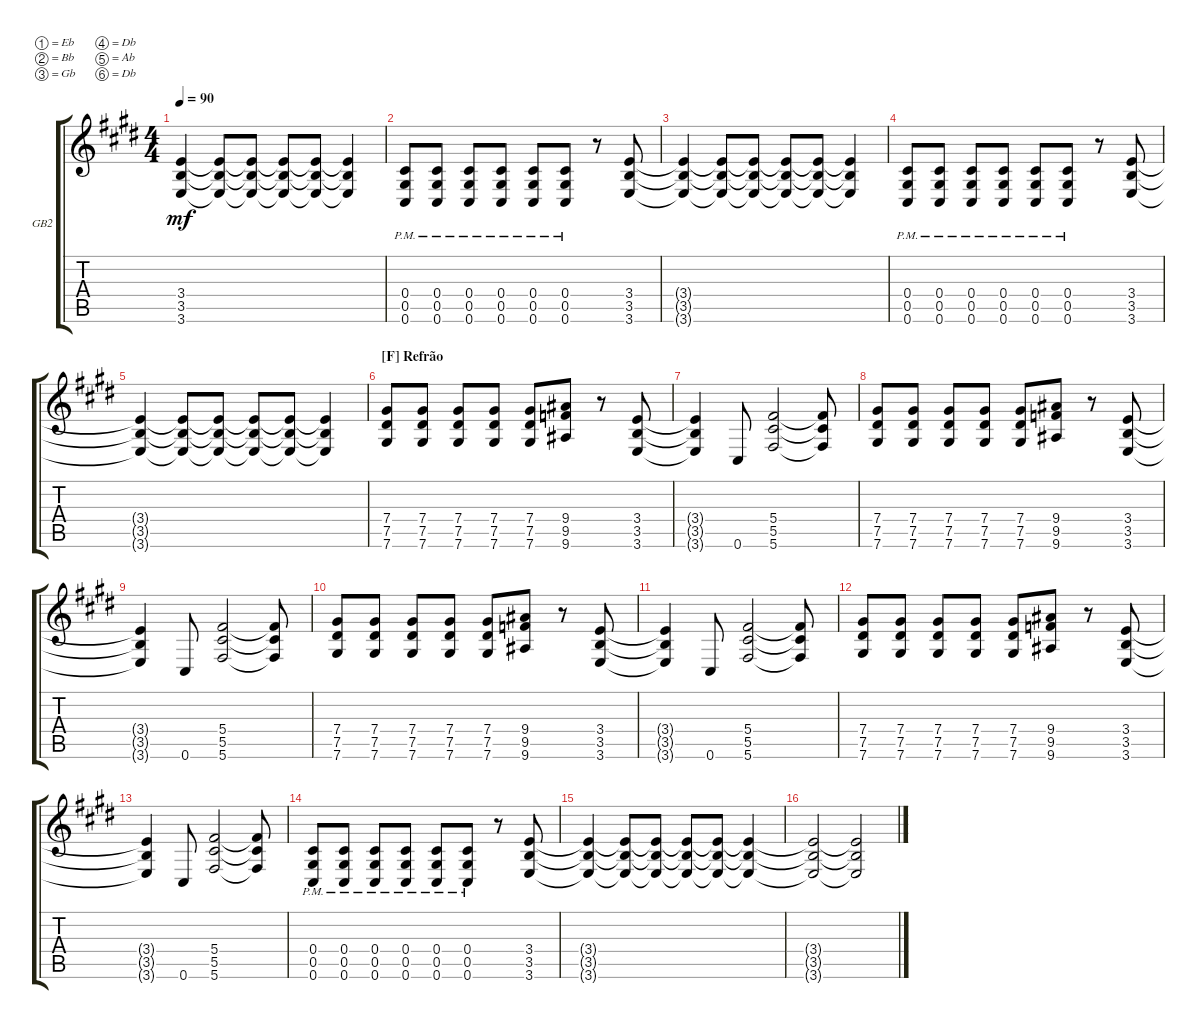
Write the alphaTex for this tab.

\defaultSystemsLayout 4
\bracketExtendMode groupsimilarinstruments
\firstSystemTrackNameOrientation horizontal
\otherSystemsTrackNameOrientation horizontal
\track ("Guitarra Base 2" "GB2") {multiBarRest instrument distortionguitar}
\staff {score tabs}
\tuning (Eb4 Bb3 Gb3 Db3 Ab2 Db2)
\ts (4 4)
\tempo 90
\clef g2
\ks e
(3.4{t} 3.5{t} 3.6{t}).4{dy mf} (3.5{t} 3.4{t} 3.6{t}).8 (3.4{t} 3.5{t} 3.6{t}).8 (3.6{t} 3.5{t} 3.4{t}).8 (3.5{t} 3.4{t} 3.6{t}).8 (3.5{t} 3.4{t} 3.6{t}).4 |
(0.6{pm} 0.5{pm} 0.4{pm}).8 (0.4{pm} 0.5{pm} 0.6{pm}).8 (0.6{pm} 0.5{pm} 0.4{pm}).8 (0.4{pm} 0.5{pm} 0.6{pm}).8 (0.6{pm} 0.5{pm} 0.4{pm}).8 (0.4{pm} 0.5{pm} 0.6{pm}).8 r.8 (3.6 3.5 3.4).8 |
(3.4{t} 3.5{t} 3.6{t}).4 (3.5{t} 3.4{t} 3.6{t}).8 (3.4{t} 3.5{t} 3.6{t}).8 (3.6{t} 3.5{t} 3.4{t}).8 (3.5{t} 3.4{t} 3.6{t}).8 (3.5{t} 3.4{t} 3.6{t}).4 |
(0.6{pm} 0.5{pm} 0.4{pm}).8 (0.4{pm} 0.5{pm} 0.6{pm}).8 (0.6{pm} 0.5{pm} 0.4{pm}).8 (0.4{pm} 0.5{pm} 0.6{pm}).8 (0.6{pm} 0.5{pm} 0.4{pm}).8 (0.4{pm} 0.5{pm} 0.6{pm}).8 r.8 (3.6 3.5 3.4).8 |
(3.4{t} 3.5{t} 3.6{t}).4 (3.5{t} 3.4{t} 3.6{t}).8 (3.4{t} 3.5{t} 3.6{t}).8 (3.6{t} 3.5{t} 3.4{t}).8 (3.5{t} 3.4{t} 3.6{t}).8 (3.5{t} 3.4{t} 3.6{t}).4 |
\section ("F" "Refrão")
(7.6 7.5 7.4).8 (7.6 7.5 7.4).8 (7.6 7.5 7.4).8 (7.6 7.5 7.4).8 (7.6 7.5 7.4).8 (9.6 9.5 9.4).8 r.8 (3.6 3.5 3.4).8 |
(3.6{t} 3.5{t} 3.4{t}).4 0.6.8 (5.6 5.5 5.4).2 (5.6{t} 5.5{t} 5.4{t}).8 |
(7.6 7.5 7.4).8 (7.6 7.5 7.4).8 (7.6 7.5 7.4).8 (7.6 7.5 7.4).8 (7.6 7.5 7.4).8 (9.6 9.5 9.4).8 r.8 (3.6 3.5 3.4).8 |
(3.6{t} 3.5{t} 3.4{t}).4 0.6.8 (5.6 5.5 5.4).2 (5.6{t} 5.5{t} 5.4{t}).8 |
(7.6 7.5 7.4).8 (7.6 7.5 7.4).8 (7.6 7.5 7.4).8 (7.6 7.5 7.4).8 (7.6 7.5 7.4).8 (9.6 9.5 9.4).8 r.8 (3.6 3.5 3.4).8 |
(3.6{t} 3.5{t} 3.4{t}).4 0.6.8 (5.6 5.5 5.4).2 (5.6{t} 5.5{t} 5.4{t}).8 |
(7.6 7.5 7.4).8 (7.6 7.5 7.4).8 (7.6 7.5 7.4).8 (7.6 7.5 7.4).8 (7.6 7.5 7.4).8 (9.6 9.5 9.4).8 r.8 (3.6 3.5 3.4).8 |
(3.6{t} 3.5{t} 3.4{t}).4 0.6.8 (5.6 5.5 5.4).2 (5.6{t} 5.5{t} 5.4{t}).8 |
(0.6{pm} 0.5{pm} 0.4{pm}).8 (0.4{pm} 0.5{pm} 0.6{pm}).8 (0.6{pm} 0.5{pm} 0.4{pm}).8 (0.4{pm} 0.5{pm} 0.6{pm}).8 (0.6{pm} 0.5{pm} 0.4{pm}).8 (0.4{pm} 0.5{pm} 0.6{pm}).8 r.8 (3.6 3.5 3.4).8 |
(3.4{t} 3.5{t} 3.6{t}).4 (3.5{t} 3.4{t} 3.6{t}).8 (3.4{t} 3.5{t} 3.6{t}).8 (3.6{t} 3.5{t} 3.4{t}).8 (3.5{t} 3.4{t} 3.6{t}).8 (3.5{t} 3.4{t} 3.6{t}).4 |
(3.4{t} 3.5{t} 3.6{t}).2 (3.4{t} 3.5{t} 3.6{t}).2
